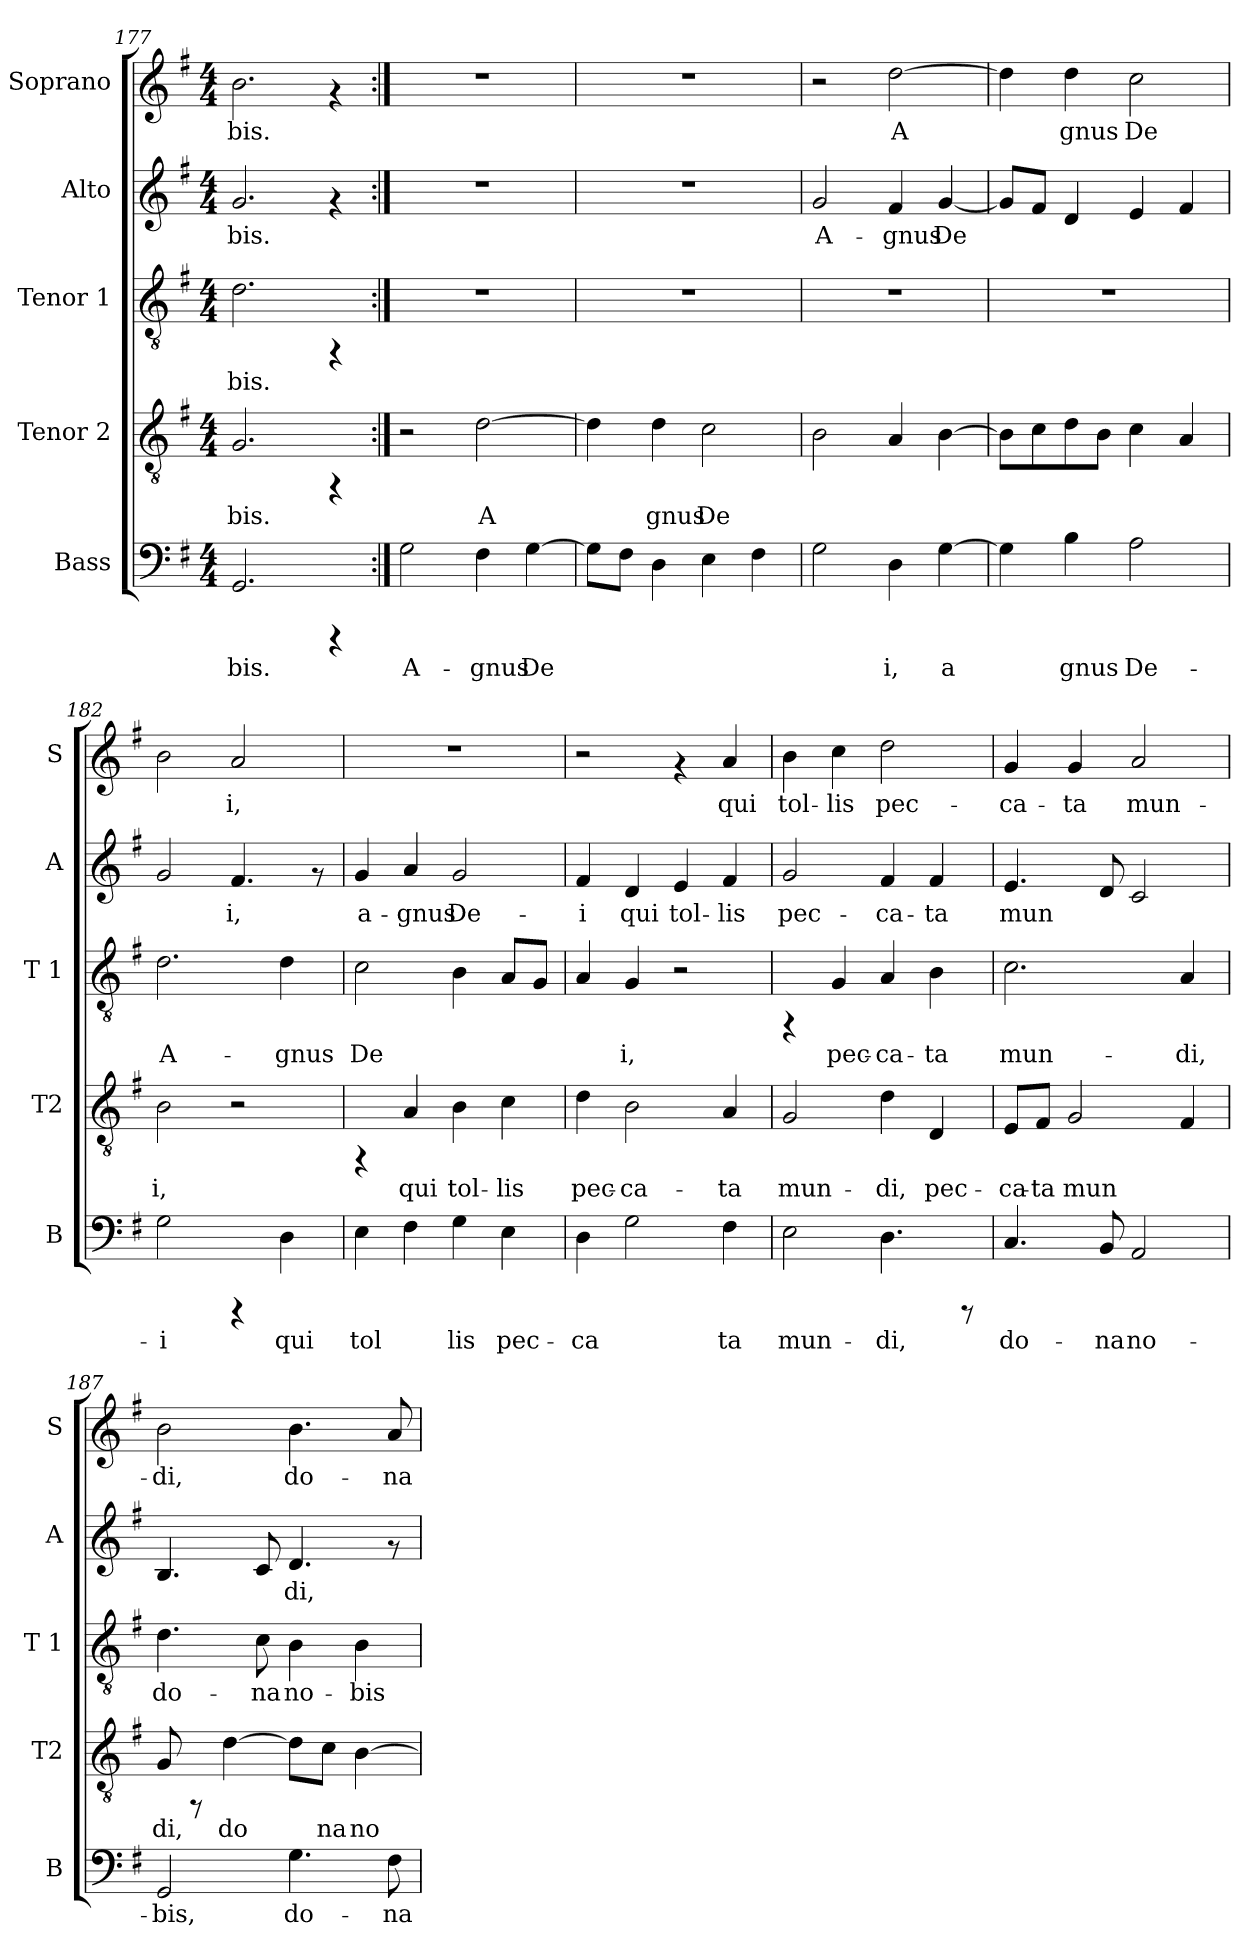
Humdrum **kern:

**kern	**text	**kern	**text	**kern	**text	**kern	**text	**kern	**text
*part5	*part5	*part4	*part4	*part3	*part3	*part2	*part2	*part1	*part1
*staff5	*staff5	*staff4	*staff4	*staff3	*staff3	*staff2	*staff2	*staff1	*staff1
*I"Bass	*	*I"Tenor 2	*	*I"Tenor 1	*	*I"Alto	*	*I"Soprano	*
*I'B	*	*I'T2	*	*I'T 1	*	*I'A	*	*I'S	*
*clefF4	*	*clefGv2	*	*clefGv2	*	*clefG2	*	*clefG2	*
*k[f#]	*	*k[f#]	*	*k[f#]	*	*k[f#]	*	*k[f#]	*
*G:	*	*G:	*	*G:	*	*G:	*	*G:	*
*M4/4	*	*M4/4	*	*M4/4	*	*M4/4	*	*M4/4	*
=177	=177	=177	=177	=177	=177	=177	=177	=177	=177
!	!LO:LY:b:cj	!	!LO:LY:b:cj	!	!LO:LY:b:cj	!	!LO:LY:b:cj	!	!LO:LY:b:cj
2.GG/	-bis.	2.G/	-bis.	2.d\	-bis.	2.g/	-bis.	2.b\	-bis.
4rCCC	.	4rFF	.	4rFF	.	4rf	.	4rf	.
!!LO:PB:g=z
=178:|!	=178:|!	=178:|!	=178:|!	=178:|!	=178:|!	=178:|!	=178:|!	=178:|!	=178:|!
!	!LO:LY:b:cj	!	!	!	!	!	!	!	!
2G\	A-	2r	.	1r	.	1r	.	1r	.
!	!LO:LY:b:cj	!	!LO:LY:b:cj	!	!	!	!	!	!
4F#\	-gnus	[>2d\	A-	.	.	.	.	.	.
!	!LO:LY:b:cj	!	!	!	!	!	!	!	!
[>4G\	De-	.	.	.	.	.	.	.	.
=179	=179	=179	=179	=179	=179	=179	=179	=179	=179
!	!LO:LY:b:cj	!	!LO:LY:b:cj	!	!	!	!	!	!
8G\L]	--	4d\]	--	1r	.	1r	.	1r	.
!	!LO:LY:b:cj	!	!	!	!	!	!	!	!
8F#\J	--	.	.	.	.	.	.	.	.
!	!LO:LY:b:cj	!	!LO:LY:b:cj	!	!	!	!	!	!
4D\	--	4d\	-gnus	.	.	.	.	.	.
!	!LO:LY:b:cj	!	!LO:LY:b:cj	!	!	!	!	!	!
4E\	--	2c\	De-	.	.	.	.	.	.
!	!LO:LY:b:cj	!	!	!	!	!	!	!	!
4F#\	--	.	.	.	.	.	.	.	.
=180	=180	=180	=180	=180	=180	=180	=180	=180	=180
!	!LO:LY:b:cj	!	!LO:LY:b:cj	!	!	!	!LO:LY:b:cj	!	!
2G\	--	2B\	--	1r	.	2g/	A-	2r	.
!	!LO:LY:b:cj	!	!LO:LY:b:cj	!	!	!	!LO:LY:b:cj	!	!LO:LY:b:cj
4D\	-i,	4A/	--	.	.	4f#/	-gnus	[>2dd\	A-
!	!LO:LY:b:cj	!	!LO:LY:b:cj	!	!	!	!LO:LY:b:cj	!	!
[>4G\	a-	[>4B\	--	.	.	[<4g/	De-	.	.
=181	=181	=181	=181	=181	=181	=181	=181	=181	=181
!	!LO:LY:b:cj	!	!LO:LY:b:cj	!	!	!	!LO:LY:b:cj	!	!LO:LY:b:cj
4G\]	--	8B\L]	--	1r	.	8g/L]	--	4dd\]	--
!	!	!	!LO:LY:b:cj	!	!	!	!LO:LY:b:cj	!	!
.	.	8c\	--	.	.	8f#/J	--	.	.
!	!LO:LY:b:cj	!	!LO:LY:b:cj	!	!	!	!LO:LY:b:cj	!	!LO:LY:b:cj
4B\	-gnus	8d\	--	.	.	4d/	--	4dd\	-gnus
!	!	!	!LO:LY:b:cj	!	!	!	!	!	!
.	.	8B\J	--	.	.	.	.	.	.
!	!LO:LY:b:cj	!	!LO:LY:b:cj	!	!	!	!LO:LY:b:cj	!	!LO:LY:b:cj
2A\	De-	4c\	--	.	.	4e/	--	2cc\	De-
!	!	!	!LO:LY:b:cj	!	!	!	!LO:LY:b:cj	!	!
.	.	4A/	--	.	.	4f#/	--	.	.
=182	=182	=182	=182	=182	=182	=182	=182	=182	=182
!	!LO:LY:b:cj	!	!LO:LY:b:cj	!	!LO:LY:b:cj	!	!LO:LY:b:cj	!	!LO:LY:b:cj
2G\	-i	2B\	-i,	2.d\	A-	2g/	--	2b\	--
!	!	!	!	!	!	!	!LO:LY:b:cj	!	!LO:LY:b:cj
4rCCC	.	2r	.	.	.	4.f#/	-i,	2a/	-i,
!	!LO:LY:b:cj	!	!	!	!LO:LY:b:cj	!	!	!	!
4D\	qui	.	.	4d\	-gnus	.	.	.	.
.	.	.	.	.	.	8rf	.	.	.
!!LO:LB:g=z
=183	=183	=183	=183	=183	=183	=183	=183	=183	=183
!	!LO:LY:b:cj	!	!	!	!LO:LY:b:cj	!	!LO:LY:b:cj	!	!
4E\	tol-	4rFF	.	2c\	De-	4g/	a-	1r	.
!	!LO:LY:b:cj	!	!LO:LY:b:cj	!	!	!	!LO:LY:b:cj	!	!
4F#\	--	4A/	qui	.	.	4a/	-gnus	.	.
!	!LO:LY:b:cj	!	!LO:LY:b:cj	!	!LO:LY:b:cj	!	!LO:LY:b:cj	!	!
4G\	-lis	4B\	tol-	4B\	--	2g/	De-	.	.
!	!LO:LY:b:cj	!	!LO:LY:b:cj	!	!LO:LY:b:cj	!	!	!	!
4E\	pec-	4c\	-lis	8A/L	--	.	.	.	.
!	!	!	!	!	!LO:LY:b:cj	!	!	!	!
.	.	.	.	8G/J	--	.	.	.	.
=184	=184	=184	=184	=184	=184	=184	=184	=184	=184
!	!LO:LY:b:cj	!	!LO:LY:b:cj	!	!LO:LY:b:cj	!	!LO:LY:b:cj	!	!
4D\	-ca-	4d\	pec-	4A/	--	4f#/	-i	2r	.
!	!LO:LY:b:cj	!	!LO:LY:b:cj	!	!LO:LY:b:cj	!	!LO:LY:b:cj	!	!
2G\	--	2B\	-ca-	4G/	-i,	4d/	qui	.	.
!	!	!	!	!	!	!	!LO:LY:b:cj	!	!
.	.	.	.	2r	.	4e/	tol-	4rf	.
!	!LO:LY:b:cj	!	!LO:LY:b:cj	!	!	!	!LO:LY:b:cj	!	!LO:LY:b:cj
4F#\	-ta	4A/	-ta	.	.	4f#/	-lis	4a/	qui
=185	=185	=185	=185	=185	=185	=185	=185	=185	=185
!	!LO:LY:b:cj	!	!LO:LY:b:cj	!	!	!	!LO:LY:b:cj	!	!LO:LY:b:cj
2E\	mun-	2G/	mun-	4rFF	.	2g/	pec-	4b\	tol-
!	!	!	!	!	!LO:LY:b:cj	!	!	!	!LO:LY:b:cj
.	.	.	.	4G/	pec-	.	.	4cc\	-lis
!	!LO:LY:b:cj	!	!LO:LY:b:cj	!	!LO:LY:b:cj	!	!LO:LY:b:cj	!	!LO:LY:b:cj
4.D\	-di,	4d\	-di,	4A/	-ca-	4f#/	-ca-	2dd\	pec-
!	!	!	!LO:LY:b:cj	!	!LO:LY:b:cj	!	!LO:LY:b:cj	!	!
.	.	4D/	pec-	4B\	-ta	4f#/	-ta	.	.
8rCCC	.	.	.	.	.	.	.	.	.
=186	=186	=186	=186	=186	=186	=186	=186	=186	=186
!	!LO:LY:b:cj	!	!LO:LY:b:cj	!	!LO:LY:b:cj	!	!LO:LY:b:cj	!	!LO:LY:b:cj
4.C/	do-	8E/L	-ca-	2.c\	mun-	4.e/	mun-	4g/	-ca-
!	!	!	!LO:LY:b:cj	!	!	!	!	!	!
.	.	8F#/J	-ta	.	.	.	.	.	.
!	!	!	!LO:LY:b:cj	!	!	!	!	!	!LO:LY:b:cj
.	.	2G/	mun-	.	.	.	.	4g/	-ta
!	!LO:LY:b:cj	!	!	!	!	!	!LO:LY:b:cj	!	!
8BB/	-na	.	.	.	.	8d/	--	.	.
!	!LO:LY:b:cj	!	!	!	!	!	!LO:LY:b:cj	!	!LO:LY:b:cj
2AA/	no-	.	.	.	.	2c/	--	2a/	mun-
!	!	!	!LO:LY:b:cj	!	!LO:LY:b:cj	!	!	!	!
.	.	4F#/	--	4A/	-di,	.	.	.	.
!!LO:PB:g=z
=187	=187	=187	=187	=187	=187	=187	=187	=187	=187
!	!LO:LY:b:cj	!	!LO:LY:b:cj	!	!LO:LY:b:cj	!	!LO:LY:b:cj	!	!LO:LY:b:cj
2GG/	-bis,	8G/	-di,	4.d\	do-	4.B/	--	2b\	-di,
.	.	8rFF	.	.	.	.	.	.	.
!	!	!	!LO:LY:b:cj	!	!	!	!	!	!
.	.	[>4d\	do-	.	.	.	.	.	.
!	!	!	!	!	!LO:LY:b:cj	!	!LO:LY:b:cj	!	!
.	.	.	.	8c\	-na	8c/	--	.	.
!	!LO:LY:b:cj	!	!LO:LY:b:cj	!	!LO:LY:b:cj	!	!LO:LY:b:cj	!	!LO:LY:b:cj
4.G\	do-	8d\L]	--	4B\	no-	4.d/	-di,	4.b\	do-
!	!	!	!LO:LY:b:cj	!	!	!	!	!	!
.	.	8c\J	-na	.	.	.	.	.	.
!	!	!	!LO:LY:b:cj	!	!LO:LY:b:cj	!	!	!	!
.	.	[>4B\	no-	4B\	-bis	.	.	.	.
!	!LO:LY:b:cj	!	!	!	!	!	!	!	!LO:LY:b:cj
8F#\	-na	.	.	.	.	8rf	.	8a/	-na
=	=	=	=	=	=	=	=	=	=
*-	*-	*-	*-	*-	*-	*-	*-	*-	*-
